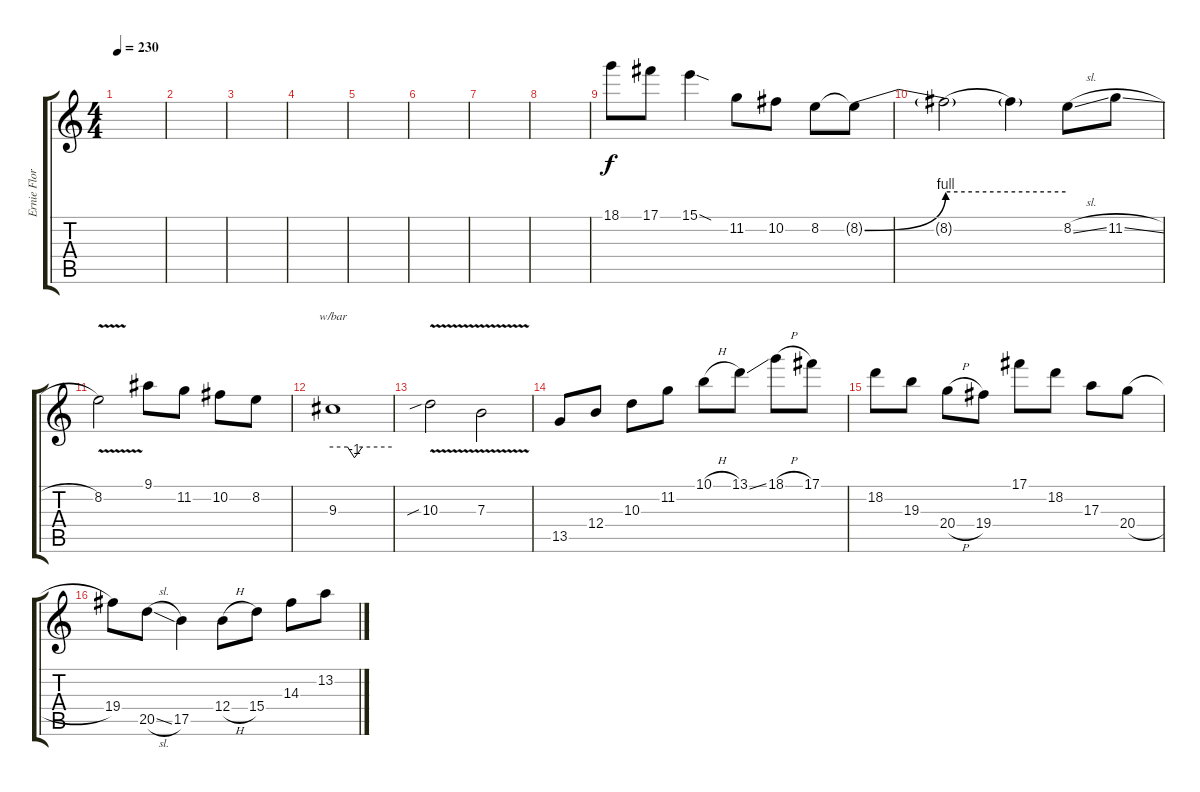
\track ("Ernie Flores (solo)" "Ernie Flor") {instrument distortionguitar}
\staff {score tabs}
\tuning (Db4 Ab3 E3 B2 Gb2 B1) {hide}
\ts (4 4)
\tempo 230
\clef g2
\ks c
|
|
|
|
|
|
|
|
18.1.8 17.1.8 15.1{sod}.4 11.2.8 10.2.8 8.2.8 8.2{be (bend 0 0 60 4) t}.8 |
8.2{be (hold 0 4 60 4) t}.2 8.2{t}.4 8.2{sl}.8 11.2{sl}.8 |
8.2{v}.2 9.1.8 11.2.8 10.2.8 8.2.8 |
9.3.1{tbe (custom default 0 0 15 0 22 -4 30 0 60 0)} |
10.3{v sib}.2 7.3{v}.2 |
13.5.8 12.4.8 10.3.8 11.2.8 10.1{h}.8 13.1{ss}.8 18.1{h}.8 17.1.8 |
18.2.8 19.3.8 20.4{h}.8 19.4.8 17.1.8 18.2.8 17.3.8 20.4{h}.8 |
19.4.8 20.5{sl}.8 17.5.4 12.4{h}.8 15.4.8 14.3.8 13.2.8
